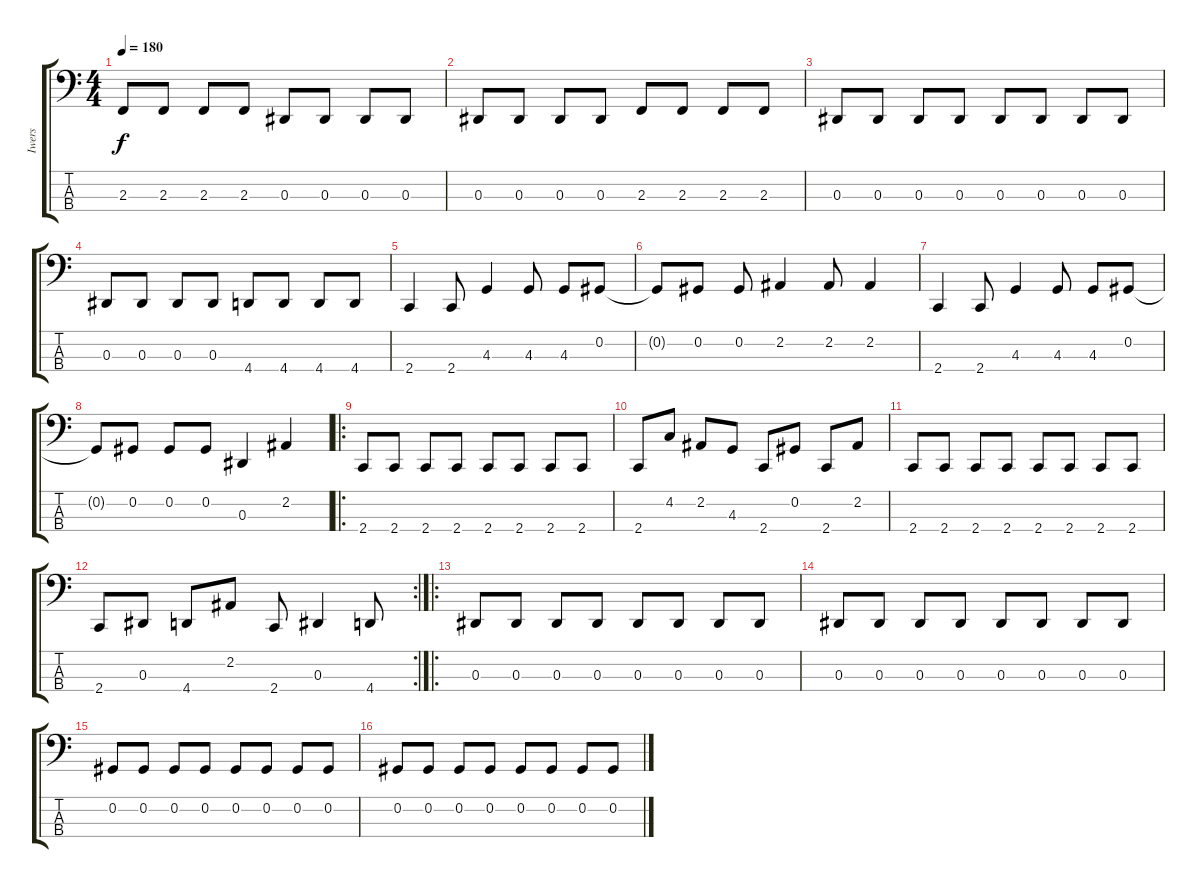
\track ("Iwers" "Iwers") {instrument electricbassfinger}
\staff {score tabs}
\tuning (Db2 Ab1 Eb1 Bb0) {hide}
\ts (4 4)
\tempo 180
\clef f4
\ks c
2.3.8{dy f} 2.3.8 2.3.8 2.3.8 0.3.8 0.3.8 0.3.8 0.3.8 |
0.3.8 0.3.8 0.3.8 0.3.8 2.3.8 2.3.8 2.3.8 2.3.8 |
0.3.8 0.3.8 0.3.8 0.3.8 0.3.8 0.3.8 0.3.8 0.3.8 |
0.3.8 0.3.8 0.3.8 0.3.8 4.4.8 4.4.8 4.4.8 4.4.8 |
2.4.4 2.4.8 4.3.4 4.3.8 4.3.8 0.2.8 |
0.2{t}.8 0.2.8 0.2.8 2.2.4 2.2.8 2.2.4 |
2.4.4 2.4.8 4.3.4 4.3.8 4.3.8 0.2.8 |
0.2{t}.8 0.2.8 0.2.8 0.2.8 0.3.4 2.2.4 |
\ro
2.4.8 2.4.8 2.4.8 2.4.8 2.4.8 2.4.8 2.4.8 2.4.8 |
2.4.8 4.2.8 2.2.8 4.3.8 2.4.8 0.2.8 2.4.8 2.2.8 |
2.4.8 2.4.8 2.4.8 2.4.8 2.4.8 2.4.8 2.4.8 2.4.8 |
\rc 2
2.4.8 0.3.8 4.4.8 2.2.8 2.4.8 0.3.4 4.4.8 |
\ro
0.3.8 0.3.8 0.3.8 0.3.8 0.3.8 0.3.8 0.3.8 0.3.8 |
0.3.8 0.3.8 0.3.8 0.3.8 0.3.8 0.3.8 0.3.8 0.3.8 |
0.2.8 0.2.8 0.2.8 0.2.8 0.2.8 0.2.8 0.2.8 0.2.8 |
0.2.8 0.2.8 0.2.8 0.2.8 0.2.8 0.2.8 0.2.8 0.2.8
